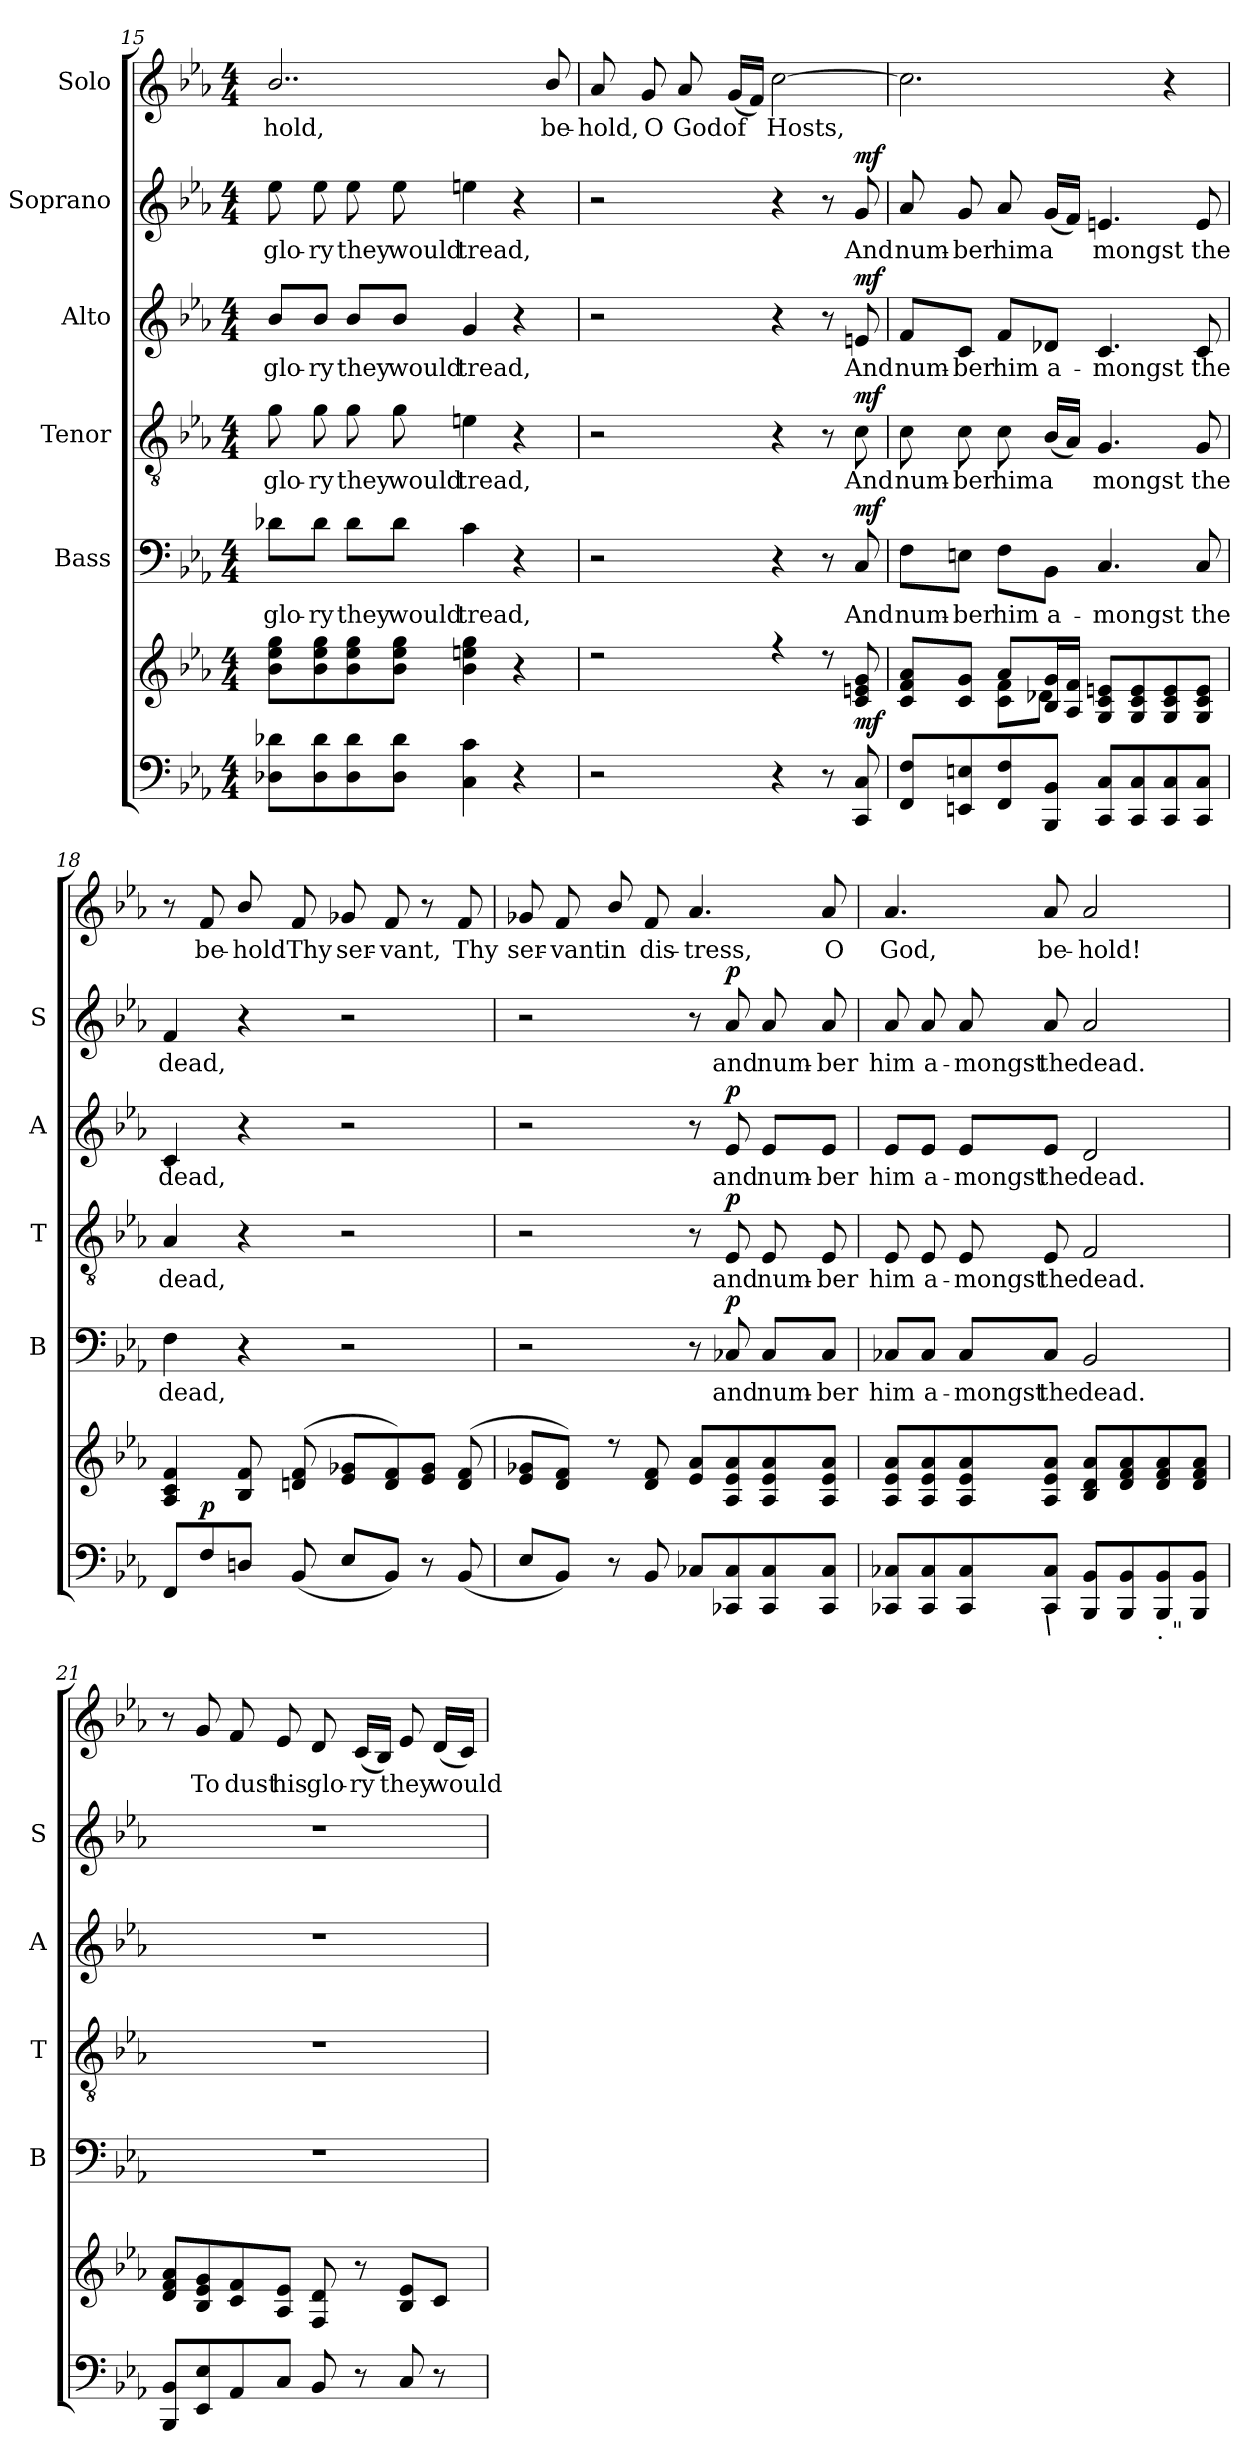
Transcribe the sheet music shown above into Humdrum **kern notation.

**kern	**dynam	**kern	**dynam	**kern	**text	**dynam	**kern	**text	**dynam	**kern	**text	**dynam	**kern	**text	**dynam	**kern	**text
*part7	*part7	*part6	*part6	*part5	*part5	*part5	*part4	*part4	*part4	*part3	*part3	*part3	*part2	*part2	*part2	*part1	*part1
*staff7	*staff7	*staff6	*staff6	*staff5	*staff5	*staff5	*staff4	*staff4	*staff4	*staff3	*staff3	*staff3	*staff2	*staff2	*staff2	*staff1	*staff1
*	*	*	*	*I"Bass	*	*	*I"Tenor	*	*	*I"Alto	*	*	*I"Soprano	*	*	*I"Solo	*
*	*	*	*	*I'B	*	*	*I'T	*	*	*I'A	*	*	*I'S	*	*	*	*
*clefF4	*	*clefG2	*	*clefF4	*	*	*clefGv2	*	*	*clefG2	*	*	*clefG2	*	*	*clefG2	*
*k[b-e-a-]	*	*k[b-e-a-]	*	*k[b-e-a-]	*	*	*k[b-e-a-]	*	*	*k[b-e-a-]	*	*	*k[b-e-a-]	*	*	*k[b-e-a-]	*
*E-:	*	*E-:	*	*E-:	*	*	*E-:	*	*	*E-:	*	*	*E-:	*	*	*E-:	*
*M4/4	*	*M4/4	*	*M4/4	*	*	*M4/4	*	*	*M4/4	*	*	*M4/4	*	*	*M4/4	*
=15	=15	=15	=15	=15	=15	=15	=15	=15	=15	=15	=15	=15	=15	=15	=15	=15	=15
*	*	*^	*	*	*	*	*	*	*	*	*	*	*	*	*	*	*
!	!	!	!	!	!	!LO:LY:b	!	!	!LO:LY:b	!	!	!LO:LY:b	!	!	!LO:LY:b	!	!	!LO:LY:b
8D-X\ 8d-X\L	.	8b-\ 8ee-\ 8gg\L	2ryy	.	8d-X\L	glo-	.	8g\	glo-	.	8b-/L	glo-	.	8ee-\	glo-	.	2..b-/	-hold,
!	!	!	!	!	!	!LO:LY:b	!	!	!LO:LY:b	!	!	!LO:LY:b	!	!	!LO:LY:b	!	!	!
8D-\ 8d-\	.	8b-\ 8ee-\ 8gg\	.	.	8d-\J	-ry	.	8g\	-ry	.	8b-/J	-ry	.	8ee-\	-ry	.	.	.
!	!	!	!	!	!	!LO:LY:b	!	!	!LO:LY:b	!	!	!LO:LY:b	!	!	!LO:LY:b	!	!	!
8D-\ 8d-\	.	8b-\ 8ee-\ 8gg\	.	.	8d-\L	they	.	8g\	they	.	8b-/L	they	.	8ee-\	they	.	.	.
!	!	!	!	!	!	!LO:LY:b	!	!	!LO:LY:b	!	!	!LO:LY:b	!	!	!LO:LY:b	!	!	!
8D-\ 8d-\J	.	8b-\ 8ee-\ 8gg\J	.	.	8d-\J	would	.	8g\	would	.	8b-/J	would	.	8ee-\	would	.	.	.
!	!	!	!	!	!	!LO:LY:b	!	!	!LO:LY:b	!	!	!LO:LY:b	!	!	!LO:LY:b	!	!	!
4C\ 4c\	.	4b-\ 4een\ 4gg\	2ryy	.	4c\	tread,	.	4en\	tread,	.	4g/	tread,	.	4een\	tread,	.	.	.
4r	.	4r	.	.	4r	.	.	4r	.	.	4r	.	.	4r	.	.	.	.
!	!	!	!	!	!	!	!	!	!	!	!	!	!	!	!	!	!	!LO:LY:b
.	.	.	.	.	.	.	.	.	.	.	.	.	.	.	.	.	8b-/	be-
=16	=16	=16	=16	=16	=16	=16	=16	=16	=16	=16	=16	=16	=16	=16	=16	=16	=16	=16
!	!	!	!	!	!	!	!	!	!	!	!	!	!	!	!	!	!	!LO:LY:b
2r	.	2r	1ryy	.	2r	.	.	2r	.	.	2r	.	.	2r	.	.	8a-/	-hold,
!	!	!	!	!	!	!	!	!	!	!	!	!	!	!	!	!	!	!LO:LY:b
.	.	.	.	.	.	.	.	.	.	.	.	.	.	.	.	.	8g/	O
!	!	!	!	!	!	!	!	!	!	!	!	!	!	!	!	!	!	!LO:LY:b
.	.	.	.	.	.	.	.	.	.	.	.	.	.	.	.	.	8a-/	God
!	!	!	!	!	!	!	!	!	!	!	!	!	!	!	!	!	!	!LO:LY:b
.	.	.	.	.	.	.	.	.	.	.	.	.	.	.	.	.	(<16g/LL	of
.	.	.	.	.	.	.	.	.	.	.	.	.	.	.	.	.	16f/JJ)	.
!	!	!	!	!	!	!	!	!	!	!	!	!	!	!	!	!	!	!LO:LY:b
4r	.	4r	.	.	4r	.	.	4r	.	.	4r	.	.	4r	.	.	[2cc\	Hosts,
8r	.	8r	.	.	8r	.	.	8r	.	.	8r	.	.	8r	.	.	.	.
!	!	!	!	!LO:DY:b	!	!LO:LY:b	!LO:DY:b	!	!LO:LY:b	!LO:DY:b	!	!LO:LY:b	!LO:DY:b	!	!LO:LY:b	!LO:DY:b	!	!
8CC/ 8C/	.	8c/ 8en/ 8g/	.	mf	8C/	And	mf	8c\	And	mf	8en/	And	mf	8g/	And	mf	.	.
!!LO:LB:g=z
=17	=17	=17	=17	=17	=17	=17	=17	=17	=17	=17	=17	=17	=17	=17	=17	=17	=17	=17
!	!	!	!	!	!	!LO:LY:b	!	!	!LO:LY:b	!	!	!LO:LY:b	!	!	!LO:LY:b	!	!	!
8FF/ 8F/L	.	8c/ 8f/ 8a-/L	4ryy	.	8F\L	num-	.	8c\	num-	.	8f/L	num-	.	8a-/	num-	.	2.cc\]	.
!	!	!	!	!	!	!LO:LY:b	!	!	!LO:LY:b	!	!	!LO:LY:b	!	!	!LO:LY:b	!	!	!
8EEn/ 8En/	.	8c/ 8g/J	.	.	8En\J	-ber	.	8c\	-ber	.	8c/J	-ber	.	8g/	-ber	.	.	.
!	!	!	!	!	!	!LO:LY:b	!	!	!LO:LY:b	!	!	!LO:LY:b	!	!	!LO:LY:b	!	!	!
8FF/ 8F/	.	8a-/L	8c\ 8f\L	.	8F\L	him	.	8c\	him	.	8f/L	him	.	8a-/	him	.	.	.
!	!	!	!	!	!	!LO:LY:b	!	!	!LO:LY:b	!	!	!LO:LY:b	!	!	!LO:LY:b	!	!	!
8BBB-/ 8BB-/J	.	16B-/ 16g/L	8d-X\J	.	8BB-\J	a-	.	(<16B-/LL	a­	.	8d-X/J	a-	.	(<16g/LL	a­	.	.	.
.	.	16A-/ 16f/JJ	.	.	.	.	.	16A-/JJ)	.	.	.	.	.	16f/JJ)	.	.	.	.
!	!	!	!	!	!	!LO:LY:b	!	!	!LO:LY:b	!	!	!LO:LY:b	!	!	!LO:LY:b	!	!	!
8CC/ 8C/L	.	8G/ 8c/ 8en/L	2ryy	.	4.C/	-mongst	.	4.G/	mongst	.	4.c/	-mongst	.	4.en/	mongst	.	.	.
8CC/ 8C/	.	8G/ 8c/ 8e/	.	.	.	.	.	.	.	.	.	.	.	.	.	.	.	.
8CC/ 8C/	.	8G/ 8c/ 8e/	.	.	.	.	.	.	.	.	.	.	.	.	.	.	4r	.
!	!	!	!	!	!	!LO:LY:b	!	!	!LO:LY:b	!	!	!LO:LY:b	!	!	!LO:LY:b	!	!	!
8CC/ 8C/J	.	8G/ 8c/ 8e/J	.	.	8C/	the	.	8G/	the	.	8c/	the	.	8e/	the	.	.	.
=18	=18	=18	=18	=18	=18	=18	=18	=18	=18	=18	=18	=18	=18	=18	=18	=18	=18	=18
!	!	!	!	!	!	!LO:LY:b	!	!	!LO:LY:b	!	!	!LO:LY:b	!	!	!LO:LY:b	!	!	!
8FF/L	.	4A-/ 4c/ 4f/	1ryy	.	4F\	dead,	.	4A-/	dead,	.	4c/	dead,	.	4f/	dead,	.	8r	.
!	!LO:DY:a	!	!	!	!	!	!	!	!	!	!	!	!	!	!	!	!	!LO:LY:b
8F/	p	.	.	.	.	.	.	.	.	.	.	.	.	.	.	.	8f/	be-
!	!	!	!	!	!	!	!	!	!	!	!	!	!	!	!	!	!	!LO:LY:b
8Dn/J	.	8B-/ 8f/	.	.	4r	.	.	4r	.	.	4r	.	.	4r	.	.	8b-/	-hold
!	!	!	!	!	!	!	!	!	!	!	!	!	!	!	!	!	!	!LO:LY:b
(<8BB-/	.	(<8dn/ 8f/	.	.	.	.	.	.	.	.	.	.	.	.	.	.	8f/	Thy
!	!	!	!	!	!	!	!	!	!	!	!	!	!	!	!	!	!	!LO:LY:b
8E-/L	.	8e-/ 8g-X/L	.	.	2r	.	.	2r	.	.	2r	.	.	2r	.	.	8g-X/	ser-
!	!	!	!	!	!	!	!	!	!	!	!	!	!	!	!	!	!	!LO:LY:b
8BB-/J)	.	8d/ 8f/)	.	.	.	.	.	.	.	.	.	.	.	.	.	.	8f/	-vant,
8r	.	8e-/ 8g-/J	.	.	.	.	.	.	.	.	.	.	.	.	.	.	8r	.
!	!	!	!	!	!	!	!	!	!	!	!	!	!	!	!	!	!	!LO:LY:b
(<8BB-/	.	(<8d/ 8f/	.	.	.	.	.	.	.	.	.	.	.	.	.	.	8f/	Thy
=19	=19	=19	=19	=19	=19	=19	=19	=19	=19	=19	=19	=19	=19	=19	=19	=19	=19	=19
!	!	!	!	!	!	!	!	!	!	!	!	!	!	!	!	!	!	!LO:LY:b
8E-/L	.	8e-/ 8g-X/L	1ryy	.	2r	.	.	2r	.	.	2r	.	.	2r	.	.	8g-X/	ser-
!	!	!	!	!	!	!	!	!	!	!	!	!	!	!	!	!	!	!LO:LY:b
8BB-/J)	.	8d/ 8f/J)	.	.	.	.	.	.	.	.	.	.	.	.	.	.	8f/	-vant
!	!	!	!	!	!	!	!	!	!	!	!	!	!	!	!	!	!	!LO:LY:b
8r	.	8r	.	.	.	.	.	.	.	.	.	.	.	.	.	.	8b-/	in
!	!	!	!	!	!	!	!	!	!	!	!	!	!	!	!	!	!	!LO:LY:b
8BB-/	.	8d/ 8f/	.	.	.	.	.	.	.	.	.	.	.	.	.	.	8f/	dis-
!	!	!	!	!	!	!	!	!	!	!	!	!	!	!	!	!	!	!LO:LY:b
8C-X/L	.	8e-/ 8a-/L	.	.	8r	.	.	8r	.	.	8r	.	.	8r	.	.	4.a-/	-tress,
!	!	!	!	!	!	!LO:LY:b	!LO:DY:b	!	!LO:LY:b	!LO:DY:b	!	!LO:LY:b	!LO:DY:b	!	!LO:LY:b	!LO:DY:b	!	!
8CC-X/ 8C-/	.	8A-/ 8e-/ 8a-/	.	.	8C-X/	and	p	8E-/	and	p	8e-/	and	p	8a-/	and	p	.	.
!	!	!	!	!	!	!LO:LY:b	!	!	!LO:LY:b	!	!	!LO:LY:b	!	!	!LO:LY:b	!	!	!
8CC-/ 8C-/	.	8A-/ 8e-/ 8a-/	.	.	8C-/L	num-	.	8E-/	num-	.	8e-/L	num-	.	8a-/	num-	.	.	.
!	!	!	!	!	!	!LO:LY:b	!	!	!LO:LY:b	!	!	!LO:LY:b	!	!	!LO:LY:b	!	!	!LO:LY:b
8CC-/ 8C-/J	.	8A-/ 8e-/ 8a-/J	.	.	8C-/J	-ber	.	8E-/	-ber	.	8e-/J	-ber	.	8a-/	-ber	.	8a-/	O
*	*	*v	*v	*	*	*	*	*	*	*	*	*	*	*	*	*	*	*
!!LO:PB:g=z
=20	=20	=20	=20	=20	=20	=20	=20	=20	=20	=20	=20	=20	=20	=20	=20	=20	=20
!	!	!	!	!	!LO:LY:b	!	!	!LO:LY:b	!	!	!LO:LY:b	!	!	!LO:LY:b	!	!	!LO:LY:b
8CC-X/ 8C-X/L	.	8A-/ 8e-/ 8a-/L	.	8C-X/L	him	.	8E-/	him	.	8e-/L	him	.	8a-/	him	.	4.a-/	God,
!	!	!	!	!	!LO:LY:b	!	!	!LO:LY:b	!	!	!LO:LY:b	!	!	!LO:LY:b	!	!	!
8CC-/ 8C-/	.	8A-/ 8e-/ 8a-/	.	8C-/J	a-	.	8E-/	a-	.	8e-/J	a-	.	8a-/	a-	.	.	.
!	!	!	!	!	!LO:LY:b	!	!	!LO:LY:b	!	!	!LO:LY:b	!	!	!LO:LY:b	!	!	!
8CC-/ 8C-/	.	8A-/ 8e-/ 8a-/	.	8C-/L	-mongst	.	8E-/	-mongst	.	8e-/L	-mongst	.	8a-/	-mongst	.	.	.
!LO:TX:b:i:t=\	!	!	!	!	!	!	!	!	!	!	!	!	!	!	!	!	!
!	!	!	!	!	!LO:LY:b	!	!	!LO:LY:b	!	!	!LO:LY:b	!	!	!LO:LY:b	!	!	!LO:LY:b
8CC-/ 8C-/J	.	8A-/ 8e-/ 8a-/J	.	8C-/J	the	.	8E-/	the	.	8e-/J	the	.	8a-/	the	.	8a-/	be-
!	!	!	!	!	!LO:LY:b	!	!	!LO:LY:b	!	!	!LO:LY:b	!	!	!LO:LY:b	!	!	!LO:LY:b
8BBB-/ 8BB-/L	.	8B-/ 8d/ 8a-/L	.	2BB-/	dead.	.	2F/	dead.	.	2d/	dead.	.	2a-/	dead.	.	2a-/	-hold!
8BBB-/ 8BB-/	.	8d/ 8f/ 8a-/	.	.	.	.	.	.	.	.	.	.	.	.	.	.	.
!LO:TX:b:t=. "	!	!	!	!	!	!	!	!	!	!	!	!	!	!	!	!	!
8BBB-/ 8BB-/	.	8d/ 8f/ 8a-/	.	.	.	.	.	.	.	.	.	.	.	.	.	.	.
8BBB-/ 8BB-/J	.	8d/ 8f/ 8a-/J	.	.	.	.	.	.	.	.	.	.	.	.	.	.	.
=21	=21	=21	=21	=21	=21	=21	=21	=21	=21	=21	=21	=21	=21	=21	=21	=21	=21
8BBB-/ 8BB-/L	.	8d/ 8f/ 8a-/L	.	1r	.	.	1r	.	.	1r	.	.	1r	.	.	8r	.
!	!	!	!	!	!	!	!	!	!	!	!	!	!	!	!	!	!LO:LY:b
8EE-/ 8E-/	.	8B-/ 8e-/ 8g/	.	.	.	.	.	.	.	.	.	.	.	.	.	8g/	To
!	!	!	!	!	!	!	!	!	!	!	!	!	!	!	!	!	!LO:LY:b
8AA-/	.	8c/ 8f/	.	.	.	.	.	.	.	.	.	.	.	.	.	8f/	dust
!	!	!	!	!	!	!	!	!	!	!	!	!	!	!	!	!	!LO:LY:b
8C/J	.	8A-/ 8e-/J	.	.	.	.	.	.	.	.	.	.	.	.	.	8e-/	his
!	!	!	!	!	!	!	!	!	!	!	!	!	!	!	!	!	!LO:LY:b
8BB-/	.	8F/ 8d/	.	.	.	.	.	.	.	.	.	.	.	.	.	8d/	glo-
!	!	!	!	!	!	!	!	!	!	!	!	!	!	!	!	!	!LO:LY:b
8r	.	8r	.	.	.	.	.	.	.	.	.	.	.	.	.	(<16c/LL	-ry
.	.	.	.	.	.	.	.	.	.	.	.	.	.	.	.	16B-/JJ)	.
!	!	!	!	!	!	!	!	!	!	!	!	!	!	!	!	!	!LO:LY:b
8C/	.	8B-/ 8e-/L	.	.	.	.	.	.	.	.	.	.	.	.	.	8e-/	they
!	!	!	!	!	!	!	!	!	!	!	!	!	!	!	!	!	!LO:LY:b
8r	.	8c/J	.	.	.	.	.	.	.	.	.	.	.	.	.	(<16d/LL	would
.	.	.	.	.	.	.	.	.	.	.	.	.	.	.	.	16c/JJ)	.
=	=	=	=	=	=	=	=	=	=	=	=	=	=	=	=	=	=
*-	*-	*-	*-	*-	*-	*-	*-	*-	*-	*-	*-	*-	*-	*-	*-	*-	*-
